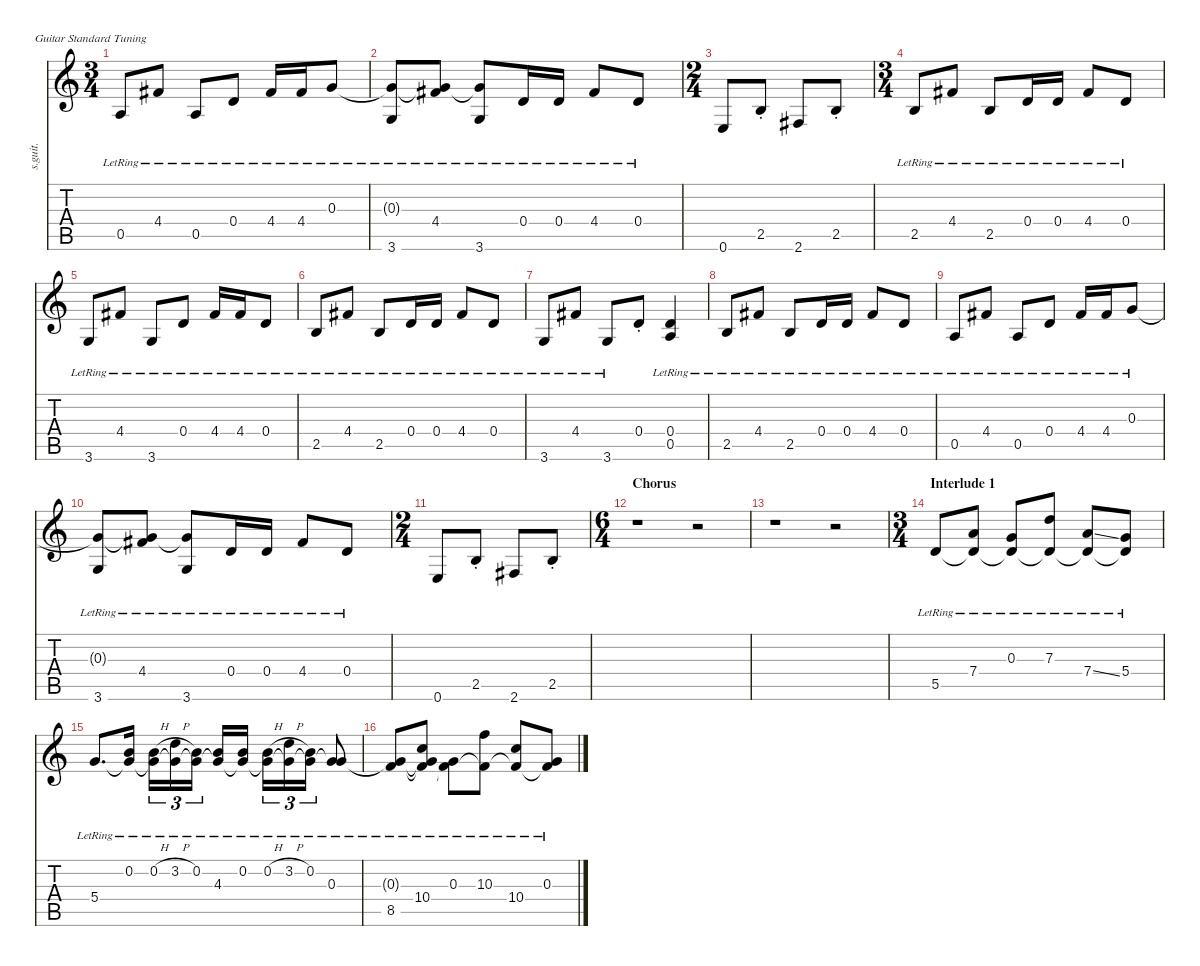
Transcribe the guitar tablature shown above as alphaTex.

\defaultSystemsLayout 4
\hideDynamics
\bracketExtendMode nobrackets
\track ("James Hetfield - Rhythm Clean" "s.guit.") {instrument electricguitarjazz}
\staff {score tabs}
\tuning (E4 B3 G3 D3 A2 E2)
\ts (3 4)
\tempo (103 hide)
\clef g2
\ks c
0.5{lr}.8{lyrics (0 "") lyrics (1 "") lyrics (2 "") lyrics (3 "") lyrics (4 "") dy fff} 4.4{lr acc #}.8{lyrics (0 "") lyrics (1 "") lyrics (2 "") lyrics (3 "") lyrics (4 "")} 0.5{lr}.8{lyrics (0 "") lyrics (1 "") lyrics (2 "") lyrics (3 "") lyrics (4 "")} 0.4{lr}.8{lyrics (0 "") lyrics (1 "") lyrics (2 "") lyrics (3 "") lyrics (4 "")} 4.4{lr acc #}.16{lyrics (0 "") lyrics (1 "") lyrics (2 "") lyrics (3 "") lyrics (4 "")} 4.4{lr acc #}.16{lyrics (0 "") lyrics (1 "") lyrics (2 "") lyrics (3 "") lyrics (4 "")} 0.3{lr}.8{lyrics (0 "") lyrics (1 "") lyrics (2 "") lyrics (3 "") lyrics (4 "")} |
(0.3{lr t} 3.6{lr}).8{lyrics (0 "") lyrics (1 "") lyrics (2 "") lyrics (3 "") lyrics (4 "")} (0.3{lr t} 4.4{lr acc #}).8{lyrics (0 "") lyrics (1 "") lyrics (2 "") lyrics (3 "") lyrics (4 "")} (0.3{lr t} 3.6{lr}).8{lyrics (0 "") lyrics (1 "") lyrics (2 "") lyrics (3 "") lyrics (4 "")} 0.4{lr}.16{lyrics (0 "") lyrics (1 "") lyrics (2 "") lyrics (3 "") lyrics (4 "")} 0.4{lr}.16{lyrics (0 "") lyrics (1 "") lyrics (2 "") lyrics (3 "") lyrics (4 "")} 4.4{lr acc #}.8{lyrics (0 "") lyrics (1 "") lyrics (2 "") lyrics (3 "") lyrics (4 "")} 0.4{lr}.8{lyrics (0 "") lyrics (1 "") lyrics (2 "") lyrics (3 "") lyrics (4 "")} |
\ts (2 4)
\beaming (8 2 2 2 2)
0.6.8{lyrics (0 "") lyrics (1 "") lyrics (2 "") lyrics (3 "") lyrics (4 "")} 2.5{st}.8{lyrics (0 "") lyrics (1 "") lyrics (2 "") lyrics (3 "") lyrics (4 "")} 2.6{acc #}.8{lyrics (0 "") lyrics (1 "") lyrics (2 "") lyrics (3 "") lyrics (4 "")} 2.5{st}.8{lyrics (0 "") lyrics (1 "") lyrics (2 "") lyrics (3 "") lyrics (4 "")} |
\ts (3 4)
\beaming (8 2 2 2 2)
2.5{lr}.8{lyrics (0 "") lyrics (1 "") lyrics (2 "") lyrics (3 "") lyrics (4 "")} 4.4{lr acc #}.8{lyrics (0 "") lyrics (1 "") lyrics (2 "") lyrics (3 "") lyrics (4 "")} 2.5{lr}.8{lyrics (0 "") lyrics (1 "") lyrics (2 "") lyrics (3 "") lyrics (4 "")} 0.4{lr}.16{lyrics (0 "") lyrics (1 "") lyrics (2 "") lyrics (3 "") lyrics (4 "")} 0.4{lr}.16{lyrics (0 "") lyrics (1 "") lyrics (2 "") lyrics (3 "") lyrics (4 "")} 4.4{lr acc #}.8{lyrics (0 "") lyrics (1 "") lyrics (2 "") lyrics (3 "") lyrics (4 "")} 0.4{lr}.8{lyrics (0 "") lyrics (1 "") lyrics (2 "") lyrics (3 "") lyrics (4 "")} |
3.6{lr}.8{lyrics (0 "") lyrics (1 "") lyrics (2 "") lyrics (3 "") lyrics (4 "")} 4.4{lr acc #}.8{lyrics (0 "") lyrics (1 "") lyrics (2 "") lyrics (3 "") lyrics (4 "")} 3.6{lr}.8{lyrics (0 "") lyrics (1 "") lyrics (2 "") lyrics (3 "") lyrics (4 "")} 0.4{lr}.8{lyrics (0 "") lyrics (1 "") lyrics (2 "") lyrics (3 "") lyrics (4 "")} 4.4{lr acc #}.16{lyrics (0 "") lyrics (1 "") lyrics (2 "") lyrics (3 "") lyrics (4 "")} 4.4{lr acc #}.16{lyrics (0 "") lyrics (1 "") lyrics (2 "") lyrics (3 "") lyrics (4 "")} 0.4{lr}.8{lyrics (0 "") lyrics (1 "") lyrics (2 "") lyrics (3 "") lyrics (4 "")} |
2.5{lr}.8{lyrics (0 "") lyrics (1 "") lyrics (2 "") lyrics (3 "") lyrics (4 "")} 4.4{lr acc #}.8{lyrics (0 "") lyrics (1 "") lyrics (2 "") lyrics (3 "") lyrics (4 "")} 2.5{lr}.8{lyrics (0 "") lyrics (1 "") lyrics (2 "") lyrics (3 "") lyrics (4 "")} 0.4{lr}.16{lyrics (0 "") lyrics (1 "") lyrics (2 "") lyrics (3 "") lyrics (4 "")} 0.4{lr}.16{lyrics (0 "") lyrics (1 "") lyrics (2 "") lyrics (3 "") lyrics (4 "")} 4.4{lr acc #}.8{lyrics (0 "") lyrics (1 "") lyrics (2 "") lyrics (3 "") lyrics (4 "")} 0.4{lr}.8{lyrics (0 "") lyrics (1 "") lyrics (2 "") lyrics (3 "") lyrics (4 "")} |
3.6{lr}.8{lyrics (0 "") lyrics (1 "") lyrics (2 "") lyrics (3 "") lyrics (4 "") dy f} 4.4{lr acc #}.8{lyrics (0 "") lyrics (1 "") lyrics (2 "") lyrics (3 "") lyrics (4 "") dy mf} 3.6{lr}.8{lyrics (0 "") lyrics (1 "") lyrics (2 "") lyrics (3 "") lyrics (4 "") dy mp} 0.4{st}.8{lyrics (0 "") lyrics (1 "") lyrics (2 "") lyrics (3 "") lyrics (4 "") dy mf} (0.4{lr} 0.5{lr}).4{lyrics (0 "") lyrics (1 "") lyrics (2 "") lyrics (3 "") lyrics (4 "") dy f} |
2.5{lr}.8{lyrics (0 "") lyrics (1 "") lyrics (2 "") lyrics (3 "") lyrics (4 "") dy fff} 4.4{lr acc #}.8{lyrics (0 "") lyrics (1 "") lyrics (2 "") lyrics (3 "") lyrics (4 "")} 2.5{lr}.8{lyrics (0 "") lyrics (1 "") lyrics (2 "") lyrics (3 "") lyrics (4 "")} 0.4{lr}.16{lyrics (0 "") lyrics (1 "") lyrics (2 "") lyrics (3 "") lyrics (4 "")} 0.4{lr}.16{lyrics (0 "") lyrics (1 "") lyrics (2 "") lyrics (3 "") lyrics (4 "")} 4.4{lr acc #}.8{lyrics (0 "") lyrics (1 "") lyrics (2 "") lyrics (3 "") lyrics (4 "")} 0.4{lr}.8{lyrics (0 "") lyrics (1 "") lyrics (2 "") lyrics (3 "") lyrics (4 "")} |
0.5{lr}.8{lyrics (0 "") lyrics (1 "") lyrics (2 "") lyrics (3 "") lyrics (4 "")} 4.4{lr acc #}.8{lyrics (0 "") lyrics (1 "") lyrics (2 "") lyrics (3 "") lyrics (4 "")} 0.5{lr}.8{lyrics (0 "") lyrics (1 "") lyrics (2 "") lyrics (3 "") lyrics (4 "")} 0.4{lr}.8{lyrics (0 "") lyrics (1 "") lyrics (2 "") lyrics (3 "") lyrics (4 "")} 4.4{lr acc #}.16{lyrics (0 "") lyrics (1 "") lyrics (2 "") lyrics (3 "") lyrics (4 "")} 4.4{lr acc #}.16{lyrics (0 "") lyrics (1 "") lyrics (2 "") lyrics (3 "") lyrics (4 "")} 0.3{lr}.8{lyrics (0 "") lyrics (1 "") lyrics (2 "") lyrics (3 "") lyrics (4 "")} |
(0.3{lr t} 3.6{lr}).8{lyrics (0 "") lyrics (1 "") lyrics (2 "") lyrics (3 "") lyrics (4 "")} (0.3{lr t} 4.4{lr acc #}).8{lyrics (0 "") lyrics (1 "") lyrics (2 "") lyrics (3 "") lyrics (4 "")} (0.3{lr t} 3.6{lr}).8{lyrics (0 "") lyrics (1 "") lyrics (2 "") lyrics (3 "") lyrics (4 "")} 0.4{lr}.16{lyrics (0 "") lyrics (1 "") lyrics (2 "") lyrics (3 "") lyrics (4 "")} 0.4{lr}.16{lyrics (0 "") lyrics (1 "") lyrics (2 "") lyrics (3 "") lyrics (4 "")} 4.4{lr acc #}.8{lyrics (0 "") lyrics (1 "") lyrics (2 "") lyrics (3 "") lyrics (4 "")} 0.4{lr}.8{lyrics (0 "") lyrics (1 "") lyrics (2 "") lyrics (3 "") lyrics (4 "")} |
\ts (2 4)
\beaming (8 2 2 2 2)
0.6.8{lyrics (0 "") lyrics (1 "") lyrics (2 "") lyrics (3 "") lyrics (4 "")} 2.5{st}.8{lyrics (0 "") lyrics (1 "") lyrics (2 "") lyrics (3 "") lyrics (4 "")} 2.6{acc #}.8{lyrics (0 "") lyrics (1 "") lyrics (2 "") lyrics (3 "") lyrics (4 "")} 2.5{st}.8{lyrics (0 "") lyrics (1 "") lyrics (2 "") lyrics (3 "") lyrics (4 "")} |
\ts (6 4)
\beaming (8 2 2 2 2)
\section ("" "Chorus")
r.1 r.2 |
r.1 r.2 |
\ts (3 4)
\beaming (8 2 2 2 2)
\section ("" "Interlude 1")
5.5{lr}.8{lyrics (0 "") lyrics (1 "") lyrics (2 "") lyrics (3 "") lyrics (4 "") dy mf} (7.4{lr} 5.5{lr t}).8{lyrics (0 "") lyrics (1 "") lyrics (2 "") lyrics (3 "") lyrics (4 "")} (0.3{lr} 5.5{lr t}).8{lyrics (0 "") lyrics (1 "") lyrics (2 "") lyrics (3 "") lyrics (4 "")} (7.3{lr} 5.5{lr t}).8{lyrics (0 "") lyrics (1 "") lyrics (2 "") lyrics (3 "") lyrics (4 "")} (7.4{ss lr} 5.5{lr t}).8{lyrics (0 "") lyrics (1 "") lyrics (2 "") lyrics (3 "") lyrics (4 "")} (5.4{lr} 5.5{lr t}).8{lyrics (0 "") lyrics (1 "") lyrics (2 "") lyrics (3 "") lyrics (4 "")} |
5.4{lr}.8{d lyrics (0 "") lyrics (1 "") lyrics (2 "") lyrics (3 "") lyrics (4 "")} (0.2{lr} 5.4{lr t}).16{lyrics (0 "") lyrics (1 "") lyrics (2 "") lyrics (3 "") lyrics (4 "")} (0.2{h lr} 5.4{lr t}).16{tu (3 2) lyrics (0 "") lyrics (1 "") lyrics (2 "") lyrics (3 "") lyrics (4 "")} (3.2{h lr} 5.4{lr t}).16{tu (3 2) lyrics (0 "") lyrics (1 "") lyrics (2 "") lyrics (3 "") lyrics (4 "")} (0.2{lr} 5.4{lr t}).16{tu (3 2) lyrics (0 "") lyrics (1 "") lyrics (2 "") lyrics (3 "") lyrics (4 "")} (4.3{lr} 5.4{lr t}).16{lyrics (0 "") lyrics (1 "") lyrics (2 "") lyrics (3 "") lyrics (4 "")} (0.2{lr} 5.4{lr t}).16{lyrics (0 "") lyrics (1 "") lyrics (2 "") lyrics (3 "") lyrics (4 "")} (0.2{h lr} 5.4{lr t}).16{tu (3 2) lyrics (0 "") lyrics (1 "") lyrics (2 "") lyrics (3 "") lyrics (4 "")} (3.2{h lr} 5.4{lr t}).16{tu (3 2) lyrics (0 "") lyrics (1 "") lyrics (2 "") lyrics (3 "") lyrics (4 "")} (0.2{lr} 5.4{lr t}).16{tu (3 2) lyrics (0 "") lyrics (1 "") lyrics (2 "") lyrics (3 "") lyrics (4 "")} (0.3{lr} 5.4{lr t}).8{lyrics (0 "") lyrics (1 "") lyrics (2 "") lyrics (3 "") lyrics (4 "")} |
(0.3{lr t} 8.5{lr}).8{lyrics (0 "") lyrics (1 "") lyrics (2 "") lyrics (3 "") lyrics (4 "")} (0.3{lr t} 10.4{lr} 8.5{lr t}).8{lyrics (0 "") lyrics (1 "") lyrics (2 "") lyrics (3 "") lyrics (4 "")} (0.3{lr} 8.5{lr t}).8{lyrics (0 "") lyrics (1 "") lyrics (2 "") lyrics (3 "") lyrics (4 "")} (10.3{lr} 8.5{lr t}).8{lyrics (0 "") lyrics (1 "") lyrics (2 "") lyrics (3 "") lyrics (4 "")} (10.4{lr} 8.5{lr t}).8{lyrics (0 "") lyrics (1 "") lyrics (2 "") lyrics (3 "") lyrics (4 "")} (0.3{lr} 8.5{lr t}).8{lyrics (0 "") lyrics (1 "") lyrics (2 "") lyrics (3 "") lyrics (4 "")}
